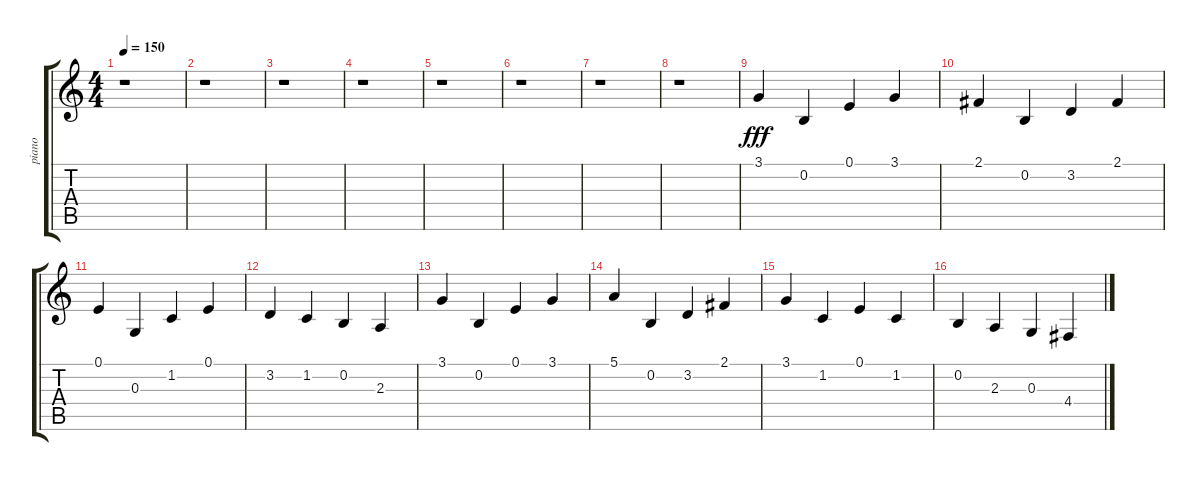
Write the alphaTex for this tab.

\track ("piano" "piano") {instrument brightacousticpiano}
\staff {score tabs}
\tuning (E4 B3 G3 D3 A2 E2) {hide}
\ts (4 4)
\tempo 150
\clef g2
\ks c
r.1{dy fff} |
r.1 |
r.1 |
r.1 |
r.1 |
r.1 |
r.1 |
r.1 |
3.1.4 0.2.4 0.1.4 3.1.4 |
2.1.4 0.2.4 3.2.4 2.1.4 |
0.1.4 0.3.4 1.2.4 0.1.4 |
3.2.4 1.2.4 0.2.4 2.3.4 |
3.1.4 0.2.4 0.1.4 3.1.4 |
5.1.4 0.2.4 3.2.4 2.1.4 |
3.1.4 1.2.4 0.1.4 1.2.4 |
0.2.4 2.3.4 0.3.4 4.4.4
